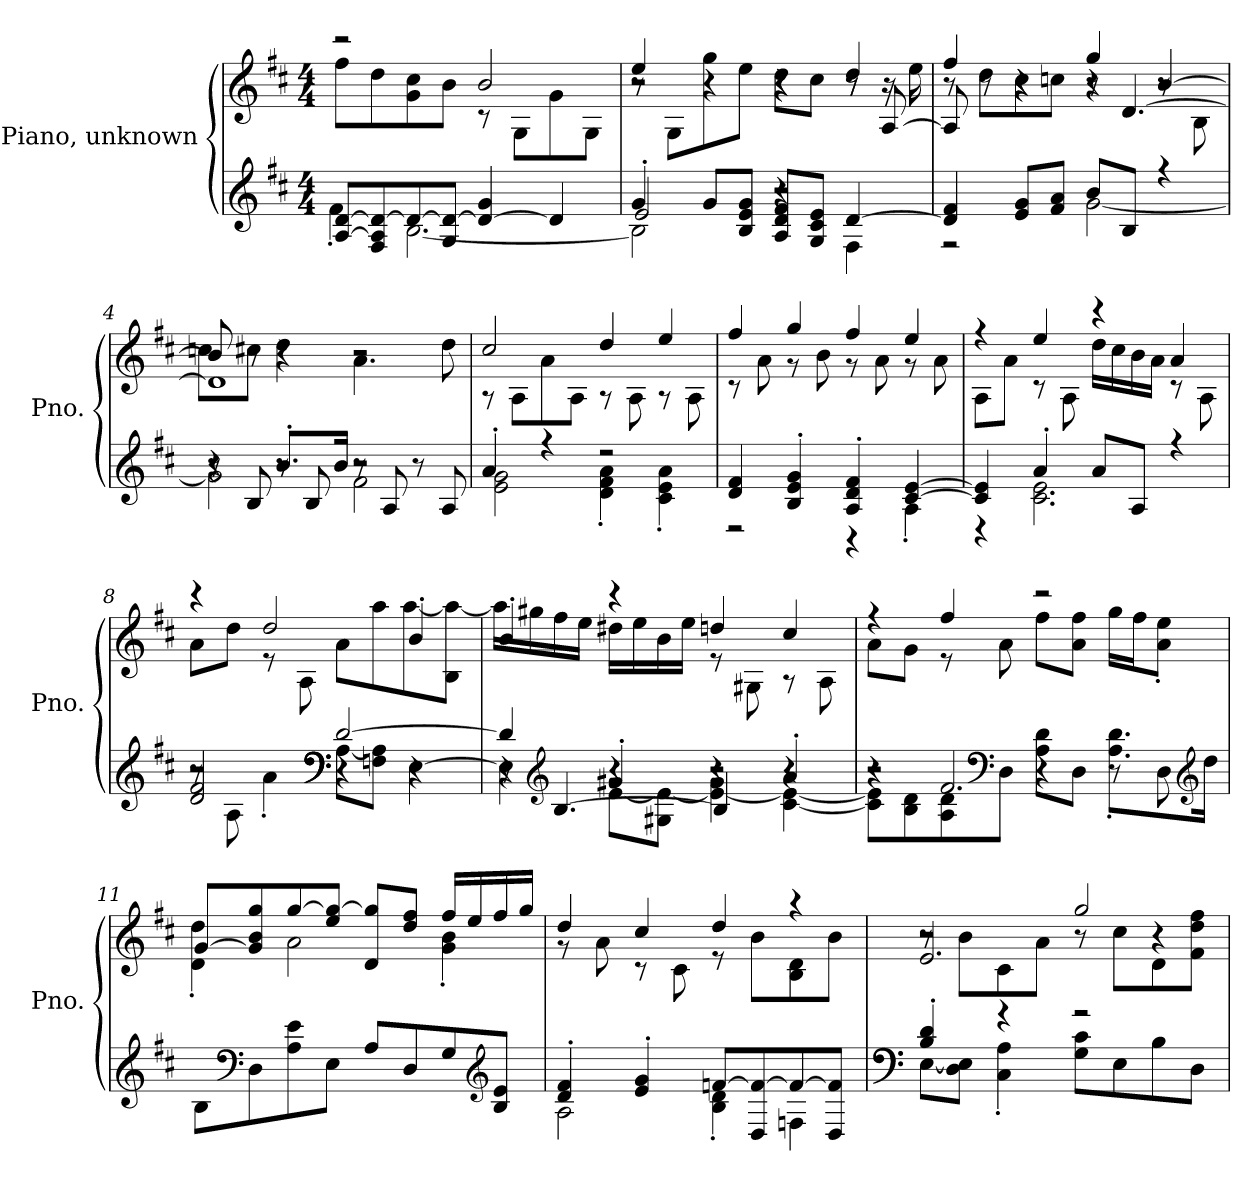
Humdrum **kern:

**kern	**kern
*part1	*part1
*staff2	*staff1
*I"Piano, unknown	*
*I'Pno.	*
*clefG2	*clefG2
*k[f#c#]	*k[f#c#]
*M4/4	*M4/4
*MM120	*MM120
=1	=1
*^	*^
[8A/ [8d/L	4f#'\	2r	8ff#\L
8F#/ 8A/] 8d/_	.	.	8dd\
8d/_	[2.B\	.	8g\ 8cc#\
8G/ 8d/_J	.	.	8b\J
4d/_ 4g/	.	2b/	8r
.	.	.	8G\L
4d/]	.	.	8g\
.	.	.	8G\J
=2	=2	=2	=2
*	*^	*	*^
4g'/	2B\]	2e/	4ee/	8r	2r
.	.	.	.	8G\L	.
8g/L	.	.	4r	8gg\	.
8B/ 8e/ 8g/J	.	.	.	8ee\J	.
8A/ 8d/ 8f#/L	4r	2r	4r	8dd\L	4r
8G/ 8c#/ 8e/J	.	.	.	8cc#\J	.
[4d/	4F#\	.	4dd/	8r	8r
.	.	.	.	16r	[8A/
.	.	.	.	16ee\	.
*	*v	*v	*	*	*
=3	=3	=3	=3	=3
4d/] 4f#/	2r	4ff#/	8r	8A/]
.	.	.	8dd\L	8r
8e/ 8g/L	.	4r	8cc#\	4r
8f#/ 8a/J	.	.	8ccn\J	.
8b/L	[2g\	4gg/	4r	8r
8B/J	.	.	.	[4.d/
4r	.	[4b/	8r	.
.	.	.	8B\	.
!!LO:LB:g=z	!!	!!
=4	=4	=4	=4	=4
*	*^	*	*	*
8r	2g\]	4r	8b/]	8ccn\L	1d]
8B/	.	.	8r	8cc#X\J	.
8.b'/L	.	8r	4r	4dd\	.
.	.	8B/	.	.	.
16b/Jk	.	.	.	.	.
8r	2f#\	2r	2r	4.a\	.
8A/	.	.	.	.	.
8r	.	.	.	.	.
8A/	.	.	.	8dd\	.
*	*v	*v	*	*	*
*	*	*	*v	*v
=5	=5	=5	=5
4a'/	2e\ 2g\	2cc#/	8r
.	.	.	8A\L
4r	.	.	8a\
.	.	.	8A\J
2r	4d\' 4f#\' 4a\'	4dd/	8r
.	.	.	8A\
.	4c#\' 4e\' 4a\'	4ee/	8r
.	.	.	8A\
=6	=6	=6	=6
4d/ 4f#/	2r	4ff#/	8r
.	.	.	8a\
4B/' 4e/' 4g/'	.	4gg/	8r
.	.	.	8b\
4A/' 4d/' 4f#/'	4r	4ff#/	8r
.	.	.	8a\
[4c#/ [4e/	4A'\	4ee/	8r
.	.	.	8a\
=7	=7	=7	=7
4c#/] 4e/]	4r	4r	8A\L
.	.	.	8a\J
4a'/	2.c#\ 2.e\	4ee/	8r
.	.	.	8A\
8a/L	.	4r	16dd\LL
.	.	.	16cc#\
8A/J	.	.	16b\
.	.	.	16a\JJ
4r	.	4a/	8r
.	.	.	8A\
!!LO:LB:g=z	!!
=8	=8	=8	=8
*	*^	*	*
2d/ 2f#/	8r	2r	4r	8a\L
.	8A\	.	.	8dd\J
.	4a'\	.	2dd/	8r
.	.	.	.	8A\
*clefF4	*	*	*	*
[2d/	[8A\L	4r	.	8a\L
.	8Fn\ 8A\]J	.	.	8aa\
.	4r	[4E\	4b'/	[8aa\
.	.	.	.	8B\ 8aa\_J
=9	=9	=9	=9	=9
*	*	*^	*	*
4d/]	4r	8r	4E\]	4b'/	16aa\LL]
.	.	.	.	.	16gg#X\
*clefG2	*	*	*	*	*
.	.	[4.B/	.	.	16ff#\
.	.	.	.	.	16ee\JJ
4g#X'/	[8e\L	.	4r	4r	16dd#X\LL
.	.	.	.	.	16ee\
.	8G#X\ 8e\_J	.	.	.	16b\
.	.	.	.	.	16ee\JJ
4r	4e\_ 4g#\	4B/]	2r	4ddn/	8r
.	.	.	.	.	8G#X\
4a'/	[4c#\ 4e\_	4r	.	4cc#/	8r
.	.	.	.	.	8A\
*	*	*v	*v	*	*
=10	=10	=10	=10	=10
4r	8c#\] 8e\]L	2r	4r	8a\L
.	8B\ 8d\	.	.	8g\J
2.f#/	8A\ 8d\	.	4ff#/	8r
*clefF4	*	*	*	*
.	8D\J	.	.	8a\
.	8A\ 8d\L	4r	2r	8ff#\L
.	8D\J	.	.	8a\ 8ff#\J
.	8.A\' 8.d\'L	8r	.	16gg\LL
.	.	.	.	16ff#\J
.	.	8D\	.	8a\' 8ee\'J
*clefG2	*	*	*	*
.	16dd\Jk	.	.	.
*v	*v	*v	*	*
!!LO:LB:g=z	!!
=11	=11	=11
8B\L	[8g/L	4d\' 4dd\'
*clefF4	*	*
8D\	8g/] 8b/ 8gg/	.
8A\ 8e\	[8gg/	2a\
8E\J	8ee/ 8gg/_J	.
8A/L	8d/ 8gg/]L	.
8D/	8dd/ 8ff#/J	.
8G/	16ff#/LL	4g\' 4b\'
.	16ee/	.
*clefG2	*	*
8B/ 8e/J	16ff#/	.
.	16gg/JJ	.
=12	=12	=12
*^	*	*
4d/' 4f#/'	2A\	4dd/	8r
.	.	.	8a\
4e/' 4g/'	.	4cc#/	8r
.	.	.	8c#\
[8fn/L	4B\' 4d\'	4dd/	8r
8D/ 8f/_	.	.	8b\L
8f/_	4Fn\	4r	8B\ 8d\
8D/ 8f/]J	.	.	8b\J
*	*	*v	*v
=13	=13	=13
*clefF4	*	*
*	*	*^
*	*	*	*^
4B/' 4d/'	[8E\L	2r	8r	2.e/
.	8D\ 8E\]J	.	8b\L	.
4r	4C#\' 4A\'	.	8c#\	.
.	.	.	8a\J	.
2r	8G\ 8c#\L	2gg/	8r	.
.	8E\	.	8cc#\L	.
.	8B\	.	8d\	4r
.	8D\J	.	8f#\ 8dd\ 8ff#\J	.
*v	*v	*	*	*
*	*v	*v	*v
=	=
*-	*-
